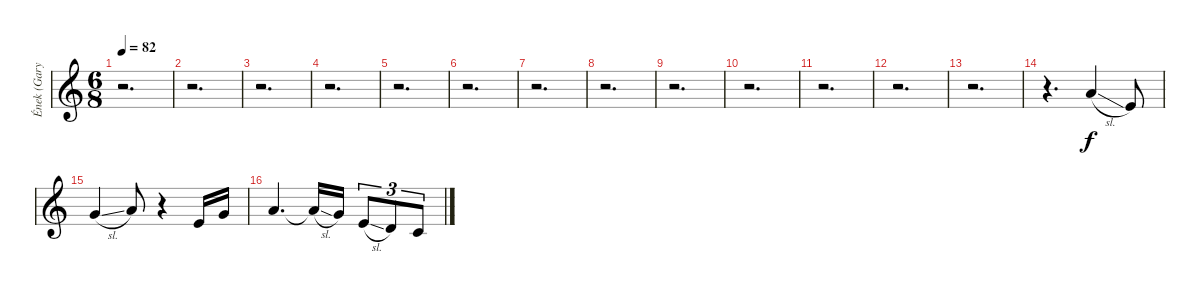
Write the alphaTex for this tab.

\track ("Ének (Gary Moore)" "Ének (Gary") {instrument tenorsax}
\staff {score}
\tuning (E4 B3 G3 D3 A2 E2) {hide}
\ts (6 8)
\tempo 82
\clef g2
\ks c
r.2{d dy f} |
r.2{d} |
r.2{d} |
r.2{d} |
r.2{d} |
r.2{d} |
r.2{d} |
r.2{d} |
r.2{d} |
r.2{d} |
r.2{d} |
r.2{d} |
r.2{d} |
r.4{d} 5.1{sl}.4 0.1.8 |
3.1{sl}.4 5.1.8 r.4 0.1.16 3.1.16 |
5.1.4{d} 5.1{sl t}.16 3.1.16 5.2{sl}.8{tu (3 2)} 3.2.8{tu (3 2)} 1.2.8{tu (3 2)}
